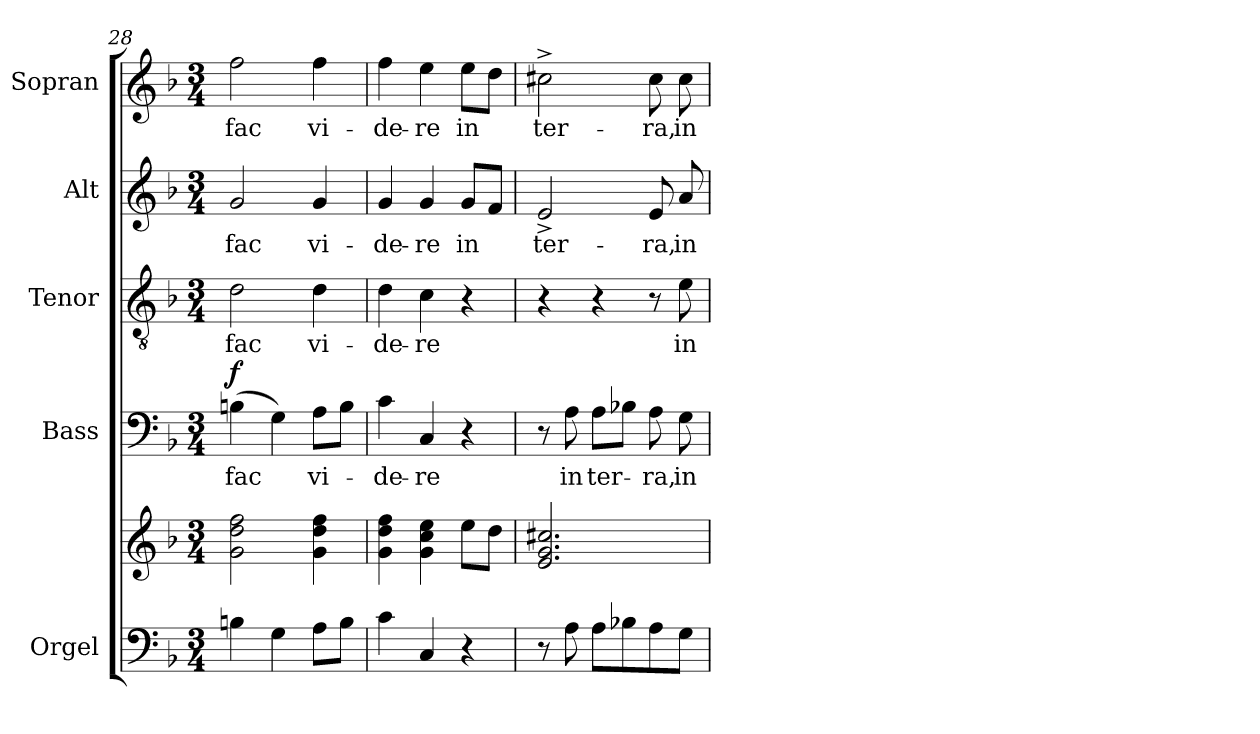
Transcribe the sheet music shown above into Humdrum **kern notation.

**kern	**kern	**kern	**text	**dynam	**kern	**text	**kern	**text	**kern	**text
*part5	*part5	*part4	*part4	*part4	*part3	*part3	*part2	*part2	*part1	*part1
*staff6	*staff5	*staff4	*staff4	*staff4	*staff3	*staff3	*staff2	*staff2	*staff1	*staff1
*I"Orgel	*	*I"Bass	*	*	*I"Tenor	*	*I"Alt	*	*I"Sopran	*
*I'Org.	*	*I'B	*	*	*I'T	*	*I'A	*	*I'S	*
*clefF4	*clefG2	*clefF4	*	*	*clefGv2	*	*clefG2	*	*clefG2	*
*k[b-]	*k[b-]	*k[b-]	*	*	*k[b-]	*	*k[b-]	*	*k[b-]	*
*F:	*F:	*F:	*	*	*F:	*	*F:	*	*F:	*
*M3/4	*M3/4	*M3/4	*	*	*M3/4	*	*M3/4	*	*M3/4	*
=28	=28	=28	=28	=28	=28	=28	=28	=28	=28	=28
!	!	!	!LO:LY:b	!LO:DY:a	!	!LO:LY:b	!	!LO:LY:b	!	!LO:LY:b
4Bn\	2g\ 2dd\ 2ff\	(>4Bn\	fac	f	2d\	fac	2g/	fac	2ff\	fac
4G\	.	4G\)	.	.	.	.	.	.	.	.
!	!	!	!LO:LY:b	!	!	!LO:LY:b	!	!LO:LY:b	!	!LO:LY:b
8A\L	4g\ 4dd\ 4ff\	8A\L	vi-	.	4d\	vi-	4g/	vi-	4ff\	vi-
8B\J	.	8B\J	.	.	.	.	.	.	.	.
=29	=29	=29	=29	=29	=29	=29	=29	=29	=29	=29
!	!	!	!LO:LY:b	!	!	!LO:LY:b	!	!LO:LY:b	!	!LO:LY:b
4c\	4g\ 4dd\ 4ff\	4c\	-de-	.	4d\	-de-	4g/	-de-	4ff\	-de-
!	!	!	!LO:LY:b	!	!	!LO:LY:b	!	!LO:LY:b	!	!LO:LY:b
4C/	4g\ 4cc\ 4ee\	4C/	-re	.	4c\	-re	4g/	-re	4ee\	-re
!	!	!	!	!	!	!	!	!LO:LY:b	!	!LO:LY:b
4r	8ee\L	4r	.	.	4r	.	8g/L	in	8ee\L	in
.	8dd\J	.	.	.	.	.	8f/J	.	8dd\J	.
!!LO:PB:g=z
=30	=30	=30	=30	=30	=30	=30	=30	=30	=30	=30
!	!	!	!	!	!	!	!	!LO:LY:b	!	!LO:LY:b
8r	2.e/ 2.g/ 2.cc#X/	8r	.	.	4r	.	2e^</	ter-	2cc#X^>\	ter-
!	!	!	!LO:LY:b	!	!	!	!	!	!	!
8A\	.	8A\	in	.	.	.	.	.	.	.
!	!	!	!LO:LY:b	!	!	!	!	!	!	!
8A\L	.	8A\L	ter-	.	4r	.	.	.	.	.
8B-X\	.	8B-X\J	.	.	.	.	.	.	.	.
!	!	!	!LO:LY:b	!	!	!	!	!LO:LY:b	!	!LO:LY:b
8A\	.	8A\	-ra,	.	8r	.	8e/	-ra,	8cc#\	-ra,
!	!	!	!LO:LY:b	!	!	!LO:LY:b	!	!LO:LY:b	!	!LO:LY:b
8G\J	.	8G\	in	.	8e\	in	8a/	in	8cc#\	in
=	=	=	=	=	=	=	=	=	=	=
*-	*-	*-	*-	*-	*-	*-	*-	*-	*-	*-
